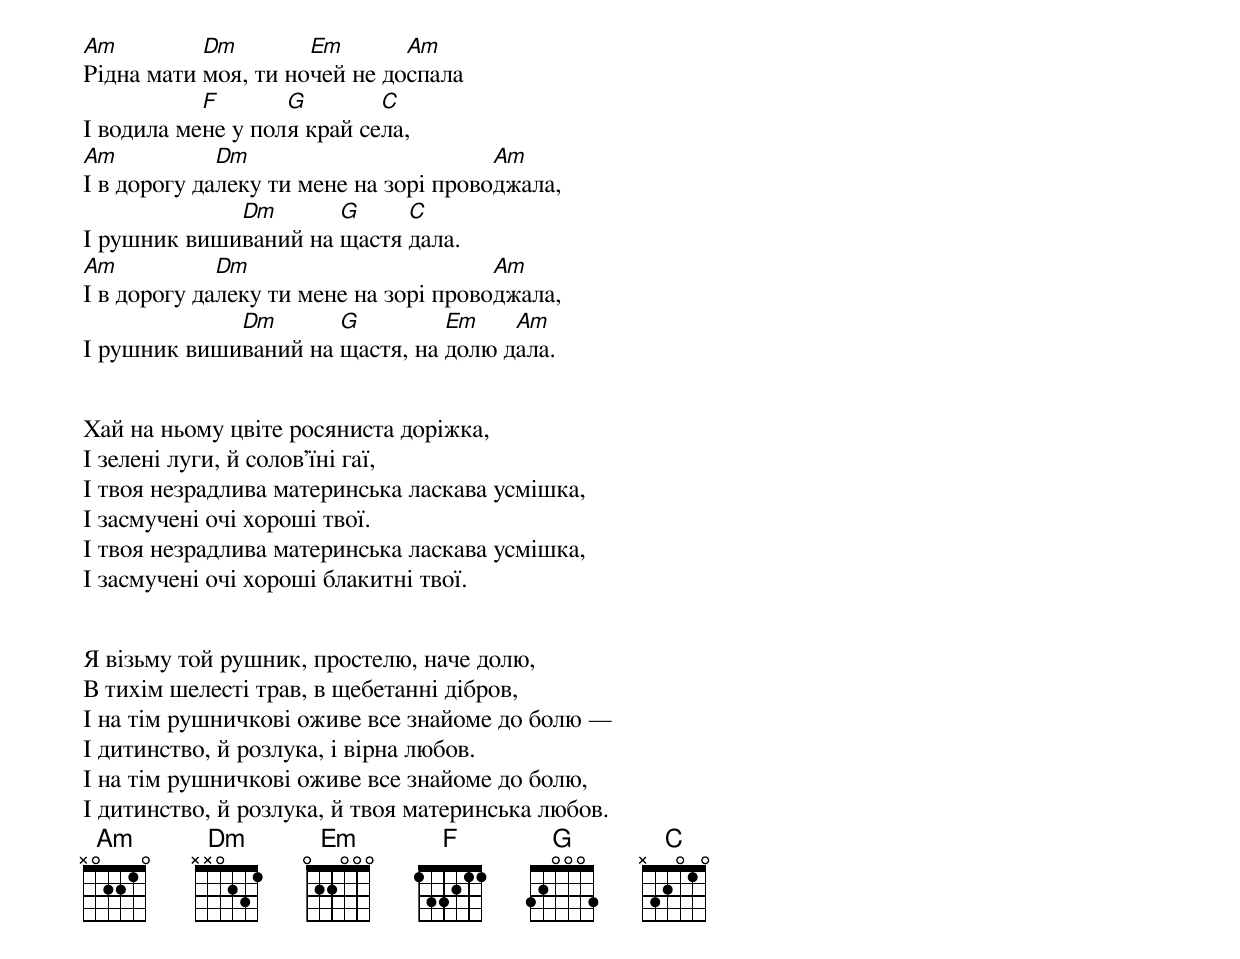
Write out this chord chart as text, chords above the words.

Am         Dm        Em       Am
Рідна мати моя, ти ночей не доспала
           F       G        C
I водила мене у поля край села,
Am           Dm                        Am
І в дорогу далеку ти мене на зорі проводжала,
             Dm       G     C
І рушник вишиваний на щастя дала.
Am           Dm                        Am
І в дорогу далеку ти мене на зорі проводжала,
             Dm       G         Em    Am
І рушник вишиваний на щастя, на долю дала.


Хай на ньому цвіте росяниста доріжка,
І зелені луги, й солов’їні гаї,
І твоя незрадлива материнська ласкава усмішка,
І засмучені очі хороші твої.
І твоя незрадлива материнська ласкава усмішка,
І засмучені очі хороші блакитнi твої.


Я візьму той рушник, простелю, наче долю,
В тихім шелесті трав, в щебетанні дібров,
І на тім рушничкові оживе все знайоме до болю —
І дитинство, й розлука, і вірна любов.
І на тім рушничкові оживе все знайоме до болю,
І дитинство, й розлука, й твоя материнська любов.
